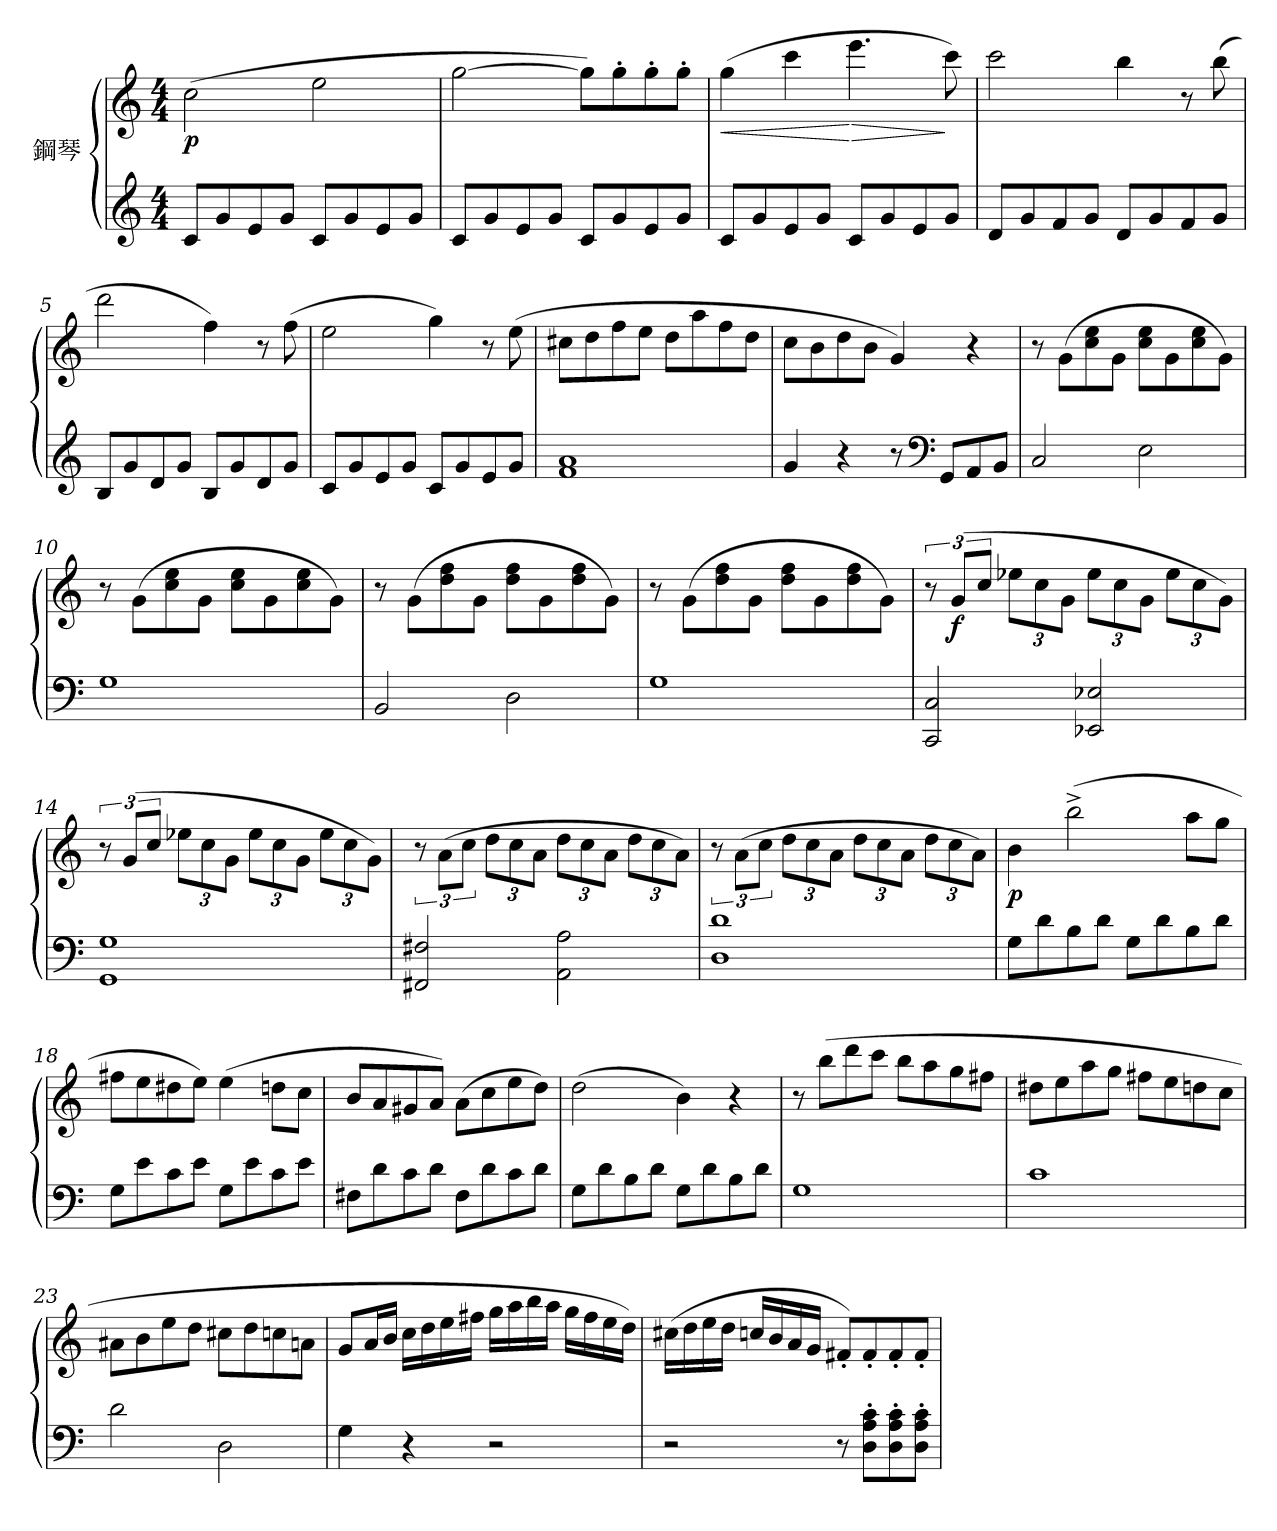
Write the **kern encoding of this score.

**kern	**kern	**dynam
*part1	*part1	*part1
*staff2	*staff1	*staff1/2
*I"鋼琴	*	*
*clefG2	*clefG2	*
*k[]	*k[]	*
*M4/4	*M4/4	*
=1	=1	=1
!	!	!LO:DY:b
8c/L	(>2cc\	p
8g/	.	.
8e/	.	.
8g/J	.	.
8c/L	2ee\	.
8g/	.	.
8e/	.	.
8g/J	.	.
=2	=2	=2
8c/L	[2gg\	.
8g/	.	.
8e/	.	.
8g/J	.	.
8c/L	8gg\L])	.
8g/	8gg'\	.
8e/	8gg'\	.
8g/J	8gg'\J	.
=3	=3	=3
!	!	!LO:HP:b
8c/L	(>4gg\	<
8g/	.	.
8e/	4ccc\	.
8g/J	.	.
!	!	!LO:HP:n=1:b
8c/L	4.eee\	[ >
8g/	.	.
8e/	.	.
8g/J	8ccc\)	]
=4	=4	=4
8d/L	2ccc\	.
8g/	.	.
8f/	.	.
8g/J	.	.
8d/L	4bb\	.
8g/	.	.
8f/	8r	.
8g/J	(>8bb\	.
!!LO:LB:g=z
=5	=5	=5
8B/L	2ddd\	.
8g/	.	.
8d/	.	.
8g/J	.	.
8B/L	4ff\)	.
8g/	.	.
8d/	8r	.
8g/J	(>8ff\	.
=6	=6	=6
8c/L	2ee\	.
8g/	.	.
8e/	.	.
8g/J	.	.
8c/L	4gg\)	.
8g/	.	.
8e/	8r	.
8g/J	(>8ee\	.
=7	=7	=7
1f 1a	8cc#X\L	.
.	8dd\	.
.	8ff\	.
.	8ee\J	.
.	8dd\L	.
.	8aa\	.
.	8ff\	.
.	8dd\J	.
=8	=8	=8
4g/	8cc\L	.
.	8b\	.
4r	8dd\	.
.	8b\J	.
8r	4g/)	.
*clefF4	*	*
8GG/L	.	.
8AA/	4r	.
8BB/J	.	.
!!LO:LB:g=z
=9	=9	=9
2C/	8r	.
.	(>8g\L	.
.	8cc\ 8ee\	.
.	8g\J	.
2E\	8cc\ 8ee\L	.
.	8g\	.
.	8cc\ 8ee\	.
.	8g\J)	.
=10	=10	=10
1G	8r	.
.	(>8g\L	.
.	8cc\ 8ee\	.
.	8g\J	.
.	8cc\ 8ee\L	.
.	8g\	.
.	8cc\ 8ee\	.
.	8g\J)	.
=11	=11	=11
2BB/	8r	.
.	(>8g\L	.
.	8dd\ 8ff\	.
.	8g\J	.
2D\	8dd\ 8ff\L	.
.	8g\	.
.	8dd\ 8ff\	.
.	8g\J)	.
=12	=12	=12
1G	8r	.
.	(>8g\L	.
.	8dd\ 8ff\	.
.	8g\J	.
.	8dd\ 8ff\L	.
.	8g\	.
.	8dd\ 8ff\	.
.	8g\J)	.
!!LO:LB:g=z
=13	=13	=13
2CC/ 2C/	12r	.
!	!	!LO:DY:b
.	(>12g/L	f
.	12cc/J	.
*	*Xbrackettup	*
.	12ee-X\L	.
.	12cc\	.
.	12g\J	.
2EE-X/ 2E-X/	12ee-\L	.
.	12cc\	.
.	12g\J	.
.	12ee-\L	.
.	12cc\	.
.	12g\J)	.
=14	=14	=14
*	*brackettup	*
1GG 1G	12r	.
.	(>12g/L	.
.	12cc/J	.
*	*Xbrackettup	*
.	12ee-X\L	.
.	12cc\	.
.	12g\J	.
.	12ee-\L	.
.	12cc\	.
.	12g\J	.
.	12ee-\L	.
.	12cc\	.
.	12g\J)	.
=15	=15	=15
*	*brackettup	*
2FF#X/ 2F#X/	12r	.
.	(>12a\L	.
.	12cc\J	.
*	*Xbrackettup	*
.	12dd\L	.
.	12cc\	.
.	12a\J	.
2AA\ 2A\	12dd\L	.
.	12cc\	.
.	12a\J	.
.	12dd\L	.
.	12cc\	.
.	12a\J)	.
=16	=16	=16
*	*brackettup	*
1D 1d	12r	.
.	(>12a\L	.
.	12cc\J	.
*	*Xbrackettup	*
.	12dd\L	.
.	12cc\	.
.	12a\J	.
.	12dd\L	.
.	12cc\	.
.	12a\J	.
.	12dd\L	.
.	12cc\	.
.	12a\J)	.
!!LO:LB:g=z
=17	=17	=17
!	!	!LO:DY:b
8G\L	4b\	p
8d\	.	.
8B\	(>2bb^\	.
8d\J	.	.
8G\L	.	.
8d\	.	.
8B\	8aa\L	.
8d\J	8gg\J	.
=18	=18	=18
8G\L	8ff#X\L	.
8e\	8ee\	.
8c\	8dd#X\	.
8e\J	8ee\J)	.
8G\L	(>4ee\	.
8e\	.	.
8c\	8ddn\L	.
8e\J	8cc\J	.
=19	=19	=19
8F#X\L	8b/L	.
8d\	8a/	.
8c\	8g#X/	.
8d\J	8a/J)	.
8F#\L	(>8a\L	.
8d\	8cc\	.
8c\	8ee\	.
8d\J	8dd\J)	.
=20	=20	=20
8G\L	(>2dd\	.
8d\	.	.
8B\	.	.
8d\J	.	.
8G\L	4b\)	.
8d\	.	.
8B\	4r	.
8d\J	.	.
!!LO:PB:g=z
=21	=21	=21
1G	8r	.
.	(>8bb\L	.
.	8ddd\	.
.	8ccc\J	.
.	8bb\L	.
.	8aa\	.
.	8gg\	.
.	8ff#X\J	.
=22	=22	=22
1c	8dd#X\L	.
.	8ee\	.
.	8aa\	.
.	8gg\J	.
.	8ff#X\L	.
.	8ee\	.
.	8ddn\	.
.	8cc\J	.
=23	=23	=23
2d\	8a#X\L	.
.	8b\	.
.	8ee\	.
.	8dd\J	.
2D\	8cc#X\L	.
.	8dd\	.
.	8ccn\	.
.	8an\J	.
=24	=24	=24
4G\	8g/L	.
.	16a/L	.
.	16b/JJ	.
4r	16cc\LL	.
.	16dd\	.
.	16ee\	.
.	16ff#X\JJ	.
2r	16gg\LL	.
.	16aa\	.
.	16bb\	.
.	16aa\JJ	.
.	16gg\LL	.
.	16ff#\	.
.	16ee\	.
.	16dd\JJ)	.
!!LO:LB:g=z
=25	=25	=25
2r	(>16cc#X\LL	.
.	16dd\	.
.	16ee\	.
.	16dd\JJ	.
.	16ccn/LL	.
.	16b/	.
.	16a/	.
.	16g/JJ	.
8r	8f#X'/L)	.
8D\' 8A\' 8c\'L	8f#'/	.
8D\' 8A\' 8c\'	8f#'/	.
8D\' 8A\' 8c\'J	8f#'/J	.
=	=	=
*-	*-	*-
